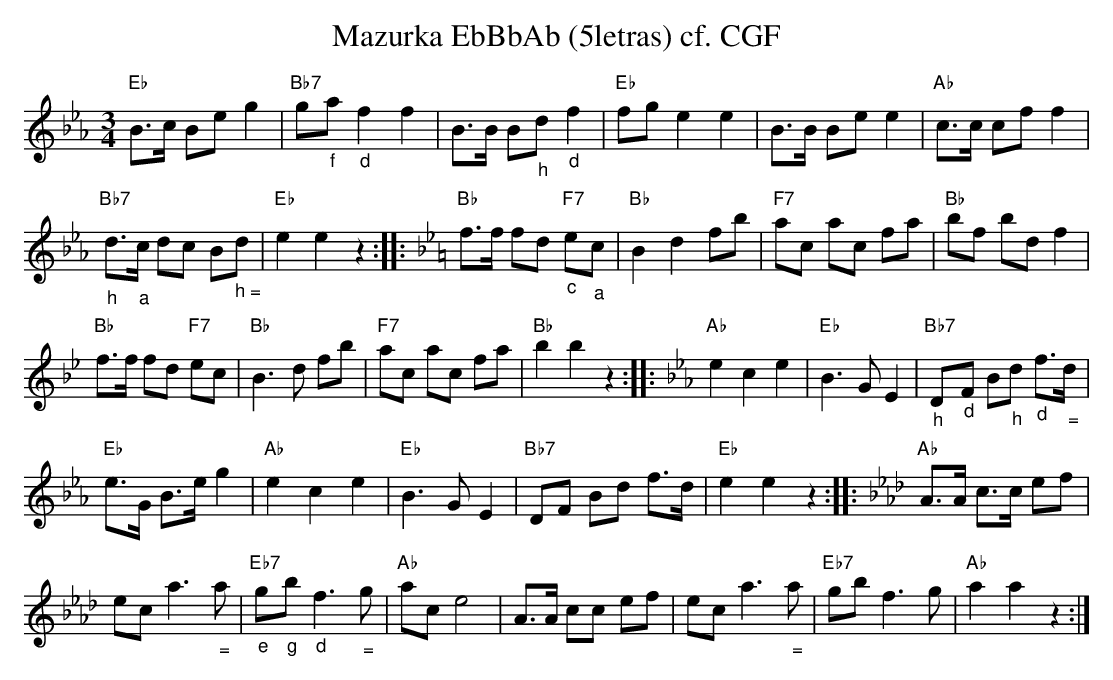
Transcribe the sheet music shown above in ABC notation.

X:1
T:Mazurka EbBbAb (5letras) cf. CGF
M:3/4
L:1/8
K:Ebmaj%%MIDI gchordon
"Eb"B>c Beg2 | "Bb7"g"_f"a"_d"f2f2 | B>B B"_h"d"_d"f2 | "Eb"fge2e2 | B>B Bee2 | "Ab"c>c cff2 |
"Bb7""_h"d>"_a"c dc B"_ h ="d | "Eb"e2e2z2 :: [K:Bbmaj] "Bb"f>f fd "F7""_c"e"_a"c | "Bb"B2d2fb | "F7"ac ac fa | "Bb"bf bdf2 |
"Bb"f>f fd "F7"ec | "Bb"B3d fb | "F7"ac ac fa | "Bb"b2b2z2 :: [K:Ebmaj] "Ab"e2c2e2 | "Eb"B3GE2 | "Bb7""_h"D"_d"F B"_h"d "_d"f>"_ ="d |
"Eb"e>G B>eg2 | "Ab"e2c2e2 | "Eb"B3GE2 | "Bb7"DF Bd f>d | "Eb"e2e2z2 :: [K:Abmaj] "Ab"A>A c>c ef |
ec a3"_ ="a | "Eb7""_e"g"_g"b"_d"f3"_ = "g | "Ab"ace4 | A>A cc ef | eca3"_ ="a | "Eb7"gbf3g | "Ab"a2a2z2 :|
